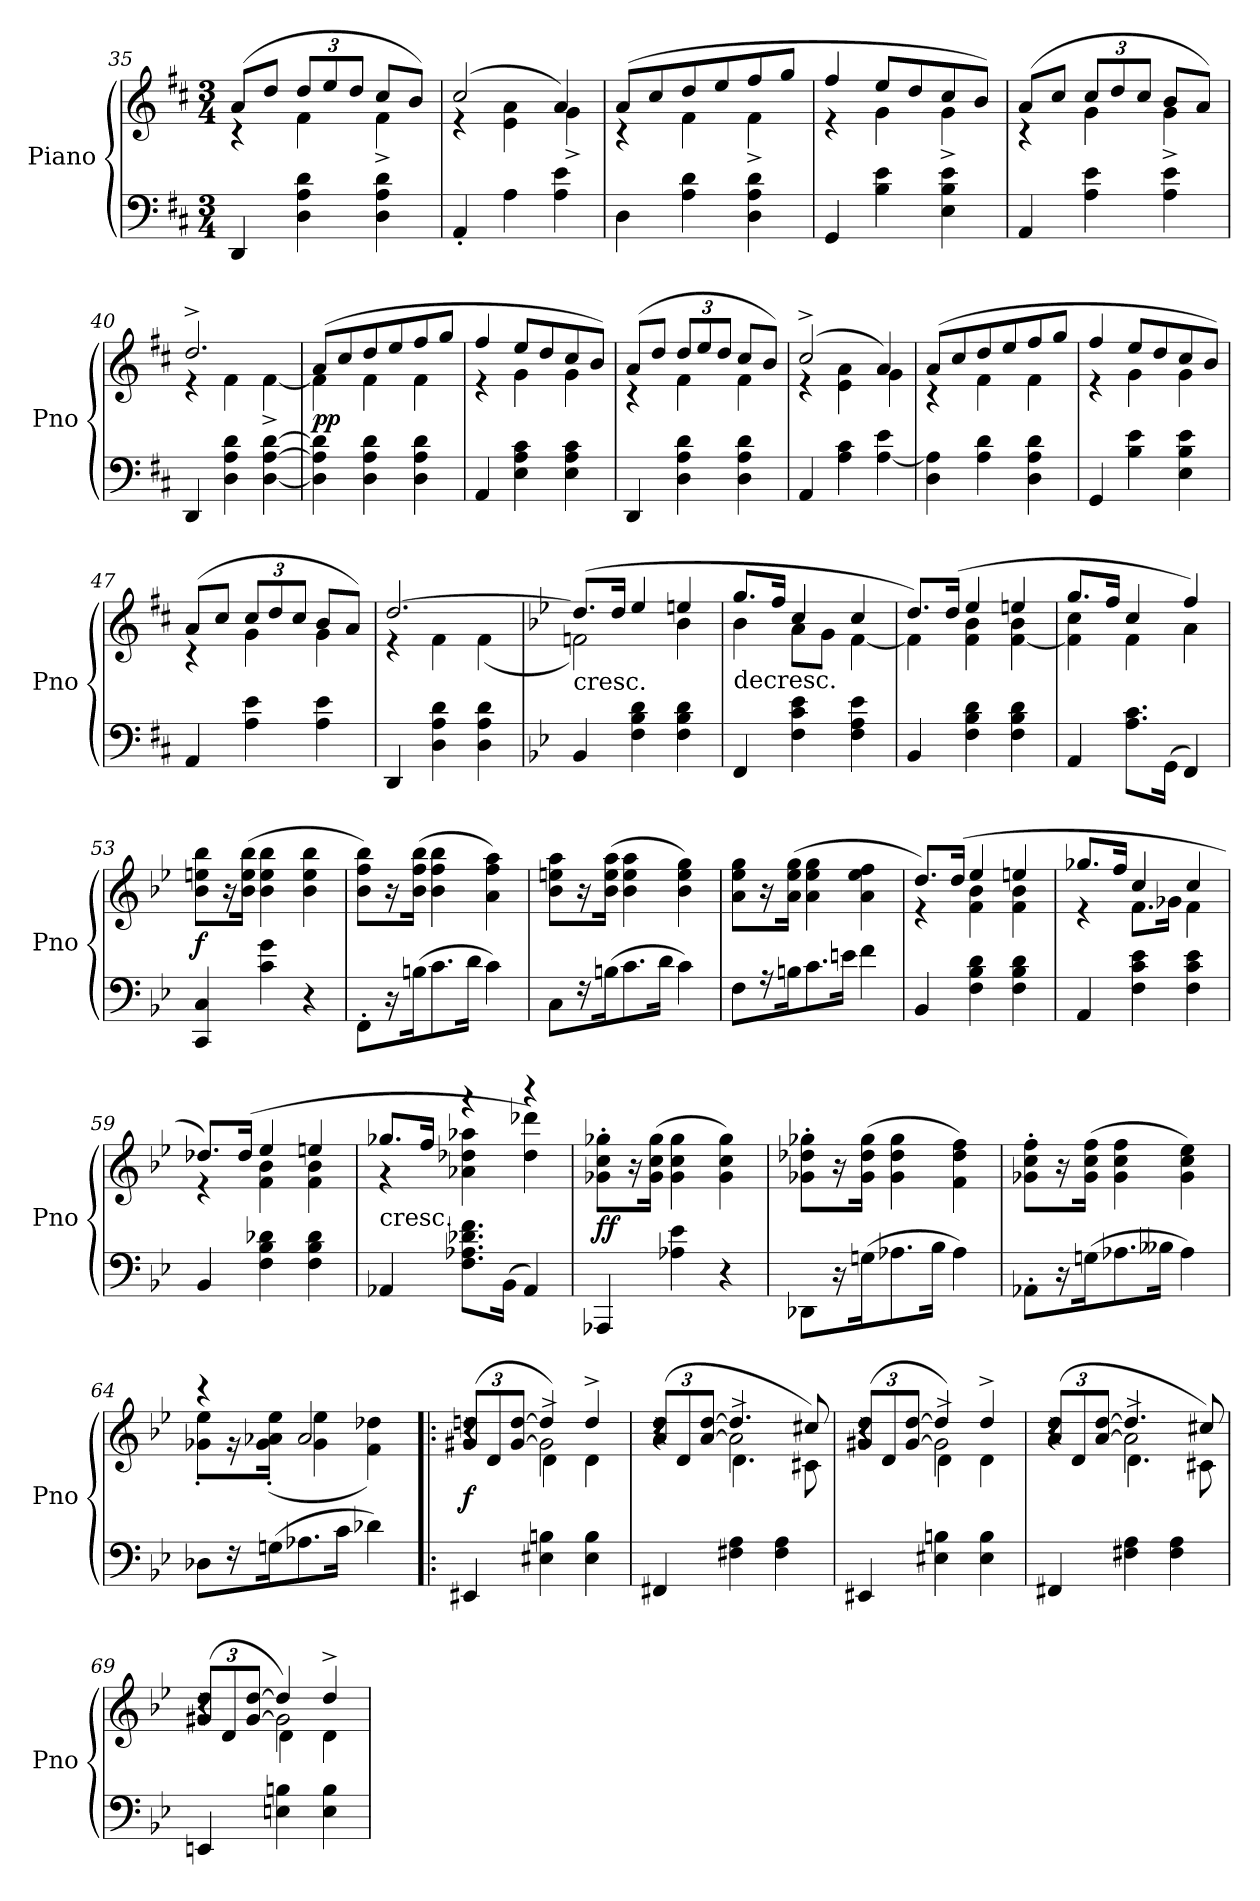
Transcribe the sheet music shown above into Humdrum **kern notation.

**kern	**kern	**dynam
*part1	*part1	*part1
*staff2	*staff1	*staff1/2
*I"Piano	*	*
*I'Pno	*	*
*clefF4	*clefG2	*
*k[f#c#]	*k[f#c#]	*
*D:	*D:	*
*M3/4	*M3/4	*
=35	=35	=35
*	*^	*
4DD/	(8a/L	4r	.
.	8dd/J	.	.
4D\ 4A\ 4d\	12dd/L	4f#\	.
.	12ee/	.	.
.	12dd/J	.	.
4D\ 4A\ 4d\	8cc#/L	4f#^\	.
.	8b/J)	.	.
=36	=36	=36	=36
4AA'/	(2cc#/	4r	.
4A\	.	4e\ 4a\	.
4A\ 4e\	4a/)	4g^\	.
=37	=37	=37	=37
4D\	(8a/L	4r	.
.	8cc#/	.	.
4A\ 4d\	8dd/	4f#\	.
.	8ee/	.	.
4D\ 4A\ 4d\	8ff#/	4f#^\	.
.	8gg/J	.	.
=38	=38	=38	=38
4GG/	4ff#/	4r	.
4B\ 4e\	8ee/L	4g\	.
.	8dd/	.	.
4E\ 4B\ 4e\	8cc#/	4g^\	.
.	8b/J)	.	.
=39	=39	=39	=39
4AA/	(8a/L	4r	.
.	8cc#/J	.	.
4A\ 4e\	12cc#/L	4g\	.
.	12dd/	.	.
.	12cc#/J	.	.
4A\ 4e\	8b/L	4g^\	.
.	8a/J)	.	.
=40	=40	=40	=40
4DD/	2.dd^/	4r	.
4D\ 4A\ 4d\	.	4f#\	.
[4D\ [4A\ [4d\	.	[4f#^\	.
=41	=41	=41	=41
4D]\ 4A]\ 4d]\	(8a/L	4f#\]	pp
.	8cc#/	.	.
4D\ 4A\ 4d\	8dd/	4f#\	.
.	8ee/	.	.
4D\ 4A\ 4d\	8ff#/	4f#\	.
.	8gg/J	.	.
=42	=42	=42	=42
4AA/	4ff#/	4r	.
4E\ 4A\ 4c#\	8ee/L	4g\	.
.	8dd/	.	.
4E\ 4A\ 4c#\	8cc#/	4g\	.
.	8b/J)	.	.
=43	=43	=43	=43
4DD/	(8a/L	4r	.
.	8dd/J	.	.
4D\ 4A\ 4d\	12dd/L	4f#\	.
.	12ee/	.	.
.	12dd/J	.	.
4D\ 4A\ 4d\	8cc#/L	4f#\	.
.	8b/J)	.	.
=44	=44	=44	=44
4AA/	(2cc#^/	4r	.
4A\ 4c#\	.	4e\ 4a\	.
[4A\ 4e\	4a/)	4g\	.
=45	=45	=45	=45
4D\ 4A]\	(8a/L	4r	.
.	8cc#/	.	.
4A\ 4d\	8dd/	4f#\	.
.	8ee/	.	.
4D\ 4A\ 4d\	8ff#/	4f#\	.
.	8gg/J	.	.
=46	=46	=46	=46
4GG/	4ff#/	4r	.
4B\ 4e\	8ee/L	4g\	.
.	8dd/	.	.
4E\ 4B\ 4e\	8cc#/	4g\	.
.	8b/J)	.	.
=47	=47	=47	=47
4AA/	(8a/L	4r	.
.	8cc#/J	.	.
4A\ 4e\	12cc#/L	4g\	.
.	12dd/	.	.
.	12cc#/J	.	.
4A\ 4e\	8b/L	4g\	.
.	8a/J)	.	.
=48	=48	=48	=48
4DD/	[2.dd/	4r	.
4D\ 4A\ 4d\	.	4f#\	.
4D\ 4A\ 4d\	.	(4f#\	.
=49	=49	=49	=49
*k[b-e-]	*k[b-e-]	*	*
!	!LO:TX:c:t=cresc.	!	!
4BB-/	(8.dd/L]	2fn\)	.
.	16dd/Jk	.	.
4F\ 4B-\ 4d\	4ee-/	.	.
4F\ 4B-\ 4d\	4een/	4b-\	.
=50	=50	=50	=50
!	!LO:TX:c:t=decresc.	!	!
4FF/	8.gg/L	4b-\	.
.	16ff/Jk	.	.
4F\ 4c\ 4e-\	4cc/	8a\L	.
.	.	8g\J	.
4F\ 4A\ 4e-\	4cc/	[4f\	.
=51	=51	=51	=51
4BB-/	8.dd/L)	4f\]	.
.	(16dd/Jk	.	.
4F\ 4B-\ 4d\	4ee-/	4f\ 4b-\	.
4F\ 4B-\ 4d\	4een/	[4f\ 4b-\	.
=52	=52	=52	=52
4AA/	8.gg/L	4f]\ 4cc\	.
.	16ff/Jk	.	.
8.A\ 8.c\L	4cc/	4f\	.
(16GG\Jk	.	.	.
4FF/)	4ff/)	4a\	.
*	*v	*v	*
=53	=53	=53
4CC/ 4C/	8b-\ 8een\ 8bb-\L	f
.	16r	.
.	(16b-\ 16ee\ 16bb-\Jk	.
4c\ 4g\	4b-\ 4ee\ 4bb-\	.
4r	4b-\ 4ee\ 4bb-\	.
=54	=54	=54
8FF'\L	8b-\ 8ff\ 8bb-\L)	.
16r	16r	.
(16Bn\K	(16b-\ 16ff\ 16bb-\Jk	.
8.c\	4b-\ 4ff\ 4bb-\	.
16d\Jk	.	.
4c\)	4a\ 4ff\ 4aa\)	.
=55	=55	=55
8C\L	8b-\ 8een\ 8aa\L	.
16r	16r	.
(16Bn\K	(16b-\ 16ee\ 16aa\Jk	.
8.c\	4b-\ 4ee\ 4aa\	.
16d\Jk	.	.
4c\)	4b-\ 4ee\ 4gg\)	.
=56	=56	=56
8F\L	8a\ 8ee-\ 8gg\L	.
16r	16r	.
16Bn\K	(16a\ 16ee-\ 16gg\Jk	.
8.c\	4a\ 4ee-\ 4gg\	.
16en\Jk	.	.
4f\	4a\ 4ee-\ 4ff\	.
=57	=57	=57
*	*^	*
4BB-/	8.dd/L)	4r	.
.	(16dd/Jk	.	.
4F\ 4B-\ 4d\	4ee-/	4f\ 4b-\	.
4F\ 4B-\ 4d\	4een/	4f\ 4b-\	.
=58	=58	=58	=58
4AA/	8.gg-X/L	4r	.
.	16ff/Jk	.	.
4F\ 4c\ 4e-\	4cc/	8.f\L	.
.	.	16g-X\Jk	.
4F\ 4c\ 4e-\	4cc/	4f\	.
=59	=59	=59	=59
4BB-/	8.dd-X/L)	4r	.
.	(16dd-/Jk	.	.
4F\ 4B-\ 4d-X\	4ee-/	4f\ 4b-\	.
4F\ 4B-\ 4d-\	4een/	4f\ 4b-\	.
=60	=60	=60	=60
!	!LO:TX:c:t=cresc.	!	!
4AA-X/	8.gg-X/L	4r	.
.	16ff/Jk	.	.
8.F\ 8.A-X\ 8.d-X\ 8.f\L	4r	4a-X\ 4dd-X\ 4aa-X\	.
(16BB-\Jk	.	.	.
4AA-/)	4r	4dd-\ 4ddd-X\)	.
*	*v	*v	*
=61	=61	=61
4AAA-X/	8g-X'\ 8cc'\ 8gg-X'\L	ff
.	16r	.
.	(16g-\ 16cc\ 16gg-\Jk	.
4A-X\ 4e-\	4g-\ 4cc\ 4gg-\	.
4r	4g-\ 4cc\ 4gg-\)	.
=62	=62	=62
8DD-X\L	8g-X'\ 8dd-X'\ 8gg-X'\L	.
16r	16r	.
(16Gn\K	(16g-\ 16dd-\ 16gg-\Jk	.
8.A-X\	4g-\ 4dd-\ 4gg-\	.
16B-\Jk	.	.
4A-\)	4f\ 4dd-\ 4ff\)	.
=63	=63	=63
8AA-X'\L	8g-X'\ 8cc'\ 8ff'\L	.
16r	16r	.
(16Gn\K	(16g-\ 16cc\ 16ff\Jk	.
8.A-X\	4g-\ 4cc\ 4ff\	.
16B--X\Jk	.	.
4A-\)	4g-\ 4cc\ 4ee-\)	.
=64	=64	=64
*	*^	*
8D-X\L	4r	8g-X'\ 8ee-'\L	.
16r	.	16r	.
(16Gn\K	.	(16g-'\ 16a-X'\ 16ee-'\Jk	.
8.A-X\	2a-/	4g-\ 4ee-\	.
16c\Jk	.	.	.
4d-X\)	.	4f\ 4dd-X\)	.
=65!|:	=65!|:	=65!|:	=65!|:
*	*	*^	*
4EE#X/	(12g#X/ 12ddn/L	4r	4r	f
.	12d/	.	.	.
.	[12g#/ [12dd/J	.	.	.
4E#X\ 4Bn\	4dd/])	2g#\]	4d^\	.
4E#\ 4B\	4dd^/	.	4d\	.
=66	=66	=66	=66	=66
4FF#X/	(12a/ 12dd/L	4r	4r	.
.	12d/	.	.	.
.	[12a/ [12dd/J	.	.	.
4F#X\ 4A\	4.dd/]	2a\]	4.d^\	.
4F#\ 4A\	.	.	.	.
.	8cc#X/)	.	8c#X\	.
=67	=67	=67	=67	=67
4EE#X/	(12g#X/ 12dd/L	4r	4r	.
.	12d/	.	.	.
.	[12g#/ [12dd/J	.	.	.
4E#X\ 4Bn\	4dd/])	2g#\]	4d^\	.
4E#\ 4B\	4dd^/	.	4d\	.
=68	=68	=68	=68	=68
4FF#X/	(12a/ 12dd/L	4r	4r	.
.	12d/	.	.	.
.	[12a/ [12dd/J	.	.	.
4F#X\ 4A\	4.dd/]	2a\]	4.d^\	.
4F#\ 4A\	.	.	.	.
.	8cc#X/)	.	8c#X\	.
=69	=69	=69	=69	=69
4EEn/	(12g#X/ 12dd/L	4r	4r	.
.	12d/	.	.	.
.	[12g#/ [12dd/J	.	.	.
4En\ 4Bn\	4dd/])	2g#\]	4d\	.
4E\ 4B\	4dd^/	.	4d\	.
*	*v	*v	*v	*
=	=	=
*-	*-	*-
